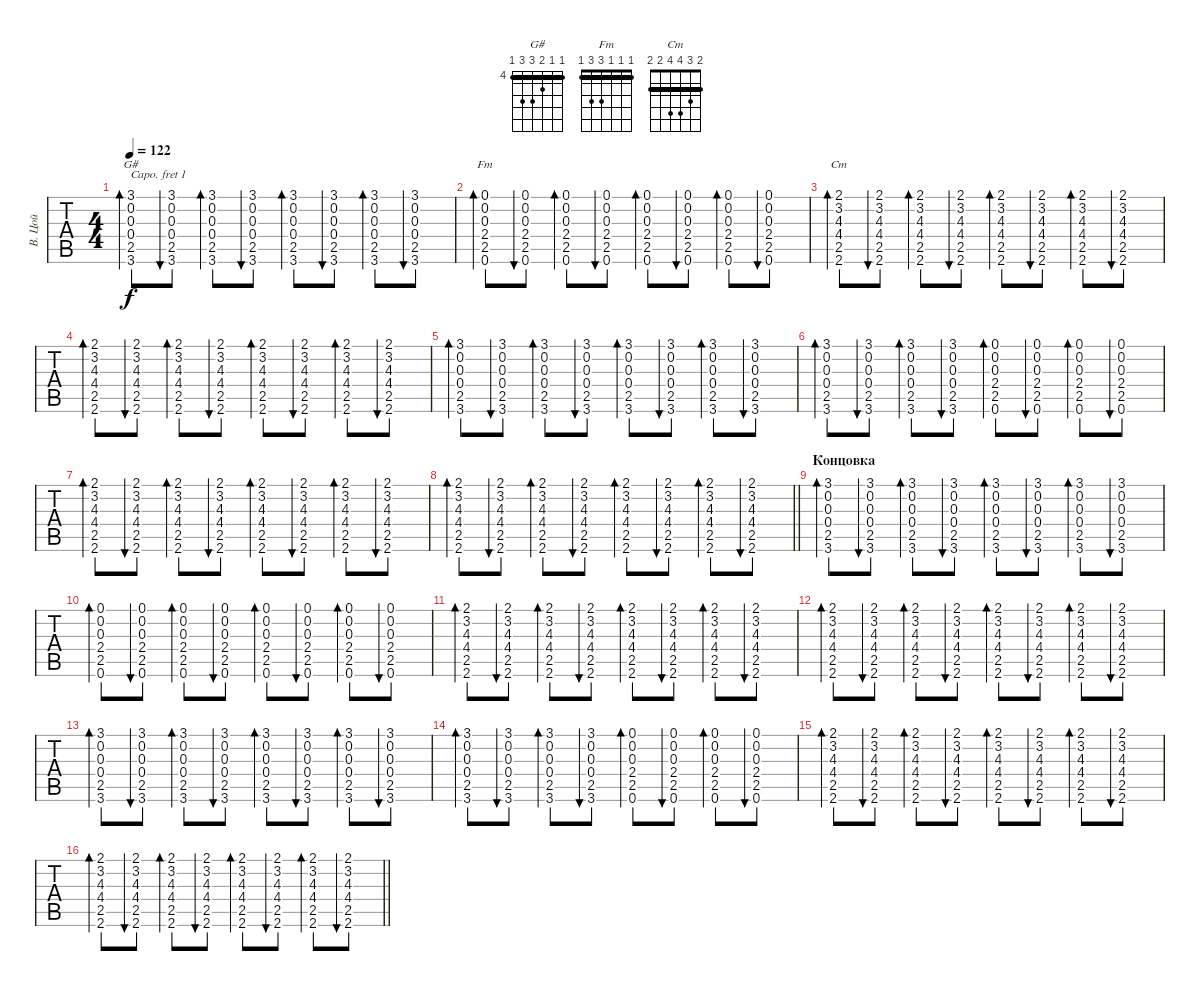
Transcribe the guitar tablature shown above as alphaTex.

\track ("В. Цой" "В. Цой") {instrument acousticguitarsteel}
\staff {tabs}
\capo 1
\tuning (E4 B3 G3 D3 A2 E2) {hide}
\chord ("G#" 4 4 5 6 6 4) {firstfret 4 barre 4}
\chord ("Fm" 1 1 1 3 3 1) {barre 1}
\chord ("Cm" 2 3 4 4 2 2) {barre 2}
\ts (4 4)
\tempo 122
\clef g2
\ks c
(3.1 0.2 0.3 0.4 2.5 3.6).8{bd 30 ch "G#" dy f} (3.1 0.2 0.3 0.4 2.5 3.6).8{bu 30} (3.1 0.2 0.3 0.4 2.5 3.6).8{bd 30} (3.1 0.2 0.3 0.4 2.5 3.6).8{bu 30} (3.1 0.2 0.3 0.4 2.5 3.6).8{bd 30} (3.1 0.2 0.3 0.4 2.5 3.6).8{bu 30} (3.1 0.2 0.3 0.4 2.5 3.6).8{bd 30} (3.1 0.2 0.3 0.4 2.5 3.6).8{bu 30} |
(0.1 0.2 0.3 2.4 2.5 0.6).8{bd 30 ch "Fm"} (0.1 0.2 0.3 2.4 2.5 0.6).8{bu 30} (0.1 0.2 0.3 2.4 2.5 0.6).8{bd 30} (0.1 0.2 0.3 2.4 2.5 0.6).8{bu 30} (0.1 0.2 0.3 2.4 2.5 0.6).8{bd 30} (0.1 0.2 0.3 2.4 2.5 0.6).8{bu 30} (0.1 0.2 0.3 2.4 2.5 0.6).8{bd 30} (0.1 0.2 0.3 2.4 2.5 0.6).8{bu 30} |
(2.1 3.2 4.3 4.4 2.5 2.6).8{bd 30 ch "Cm"} (2.1 3.2 4.3 4.4 2.5 2.6).8{bu 30} (2.1 3.2 4.3 4.4 2.5 2.6).8{bd 30} (2.1 3.2 4.3 4.4 2.5 2.6).8{bu 30} (2.1 3.2 4.3 4.4 2.5 2.6).8{bd 30} (2.1 3.2 4.3 4.4 2.5 2.6).8{bu 30} (2.1 3.2 4.3 4.4 2.5 2.6).8{bd 30} (2.1 3.2 4.3 4.4 2.5 2.6).8{bu 30} |
(2.1 3.2 4.3 4.4 2.5 2.6).8{bd 30} (2.1 3.2 4.3 4.4 2.5 2.6).8{bu 30} (2.1 3.2 4.3 4.4 2.5 2.6).8{bd 30} (2.1 3.2 4.3 4.4 2.5 2.6).8{bu 30} (2.1 3.2 4.3 4.4 2.5 2.6).8{bd 30} (2.1 3.2 4.3 4.4 2.5 2.6).8{bu 30} (2.1 3.2 4.3 4.4 2.5 2.6).8{bd 30} (2.1 3.2 4.3 4.4 2.5 2.6).8{bu 30} |
(3.1 0.2 0.3 0.4 2.5 3.6).8{bd 30} (3.1 0.2 0.3 0.4 2.5 3.6).8{bu 30} (3.1 0.2 0.3 0.4 2.5 3.6).8{bd 30} (3.1 0.2 0.3 0.4 2.5 3.6).8{bu 30} (3.1 0.2 0.3 0.4 2.5 3.6).8{bd 30} (3.1 0.2 0.3 0.4 2.5 3.6).8{bu 30} (3.1 0.2 0.3 0.4 2.5 3.6).8{bd 30} (3.1 0.2 0.3 0.4 2.5 3.6).8{bu 30} |
(3.1 0.2 0.3 0.4 2.5 3.6).8{bd 30} (3.1 0.2 0.3 0.4 2.5 3.6).8{bu 30} (3.1 0.2 0.3 0.4 2.5 3.6).8{bd 30} (3.1 0.2 0.3 0.4 2.5 3.6).8{bu 30} (0.1 0.2 0.3 2.4 2.5 0.6).8{bd 30} (0.1 0.2 0.3 2.4 2.5 0.6).8{bu 30} (0.1 0.2 0.3 2.4 2.5 0.6).8{bd 30} (0.1 0.2 0.3 2.4 2.5 0.6).8{bu 30} |
(2.1 3.2 4.3 4.4 2.5 2.6).8{bd 30} (2.1 3.2 4.3 4.4 2.5 2.6).8{bu 30} (2.1 3.2 4.3 4.4 2.5 2.6).8{bd 30} (2.1 3.2 4.3 4.4 2.5 2.6).8{bu 30} (2.1 3.2 4.3 4.4 2.5 2.6).8{bd 30} (2.1 3.2 4.3 4.4 2.5 2.6).8{bu 30} (2.1 3.2 4.3 4.4 2.5 2.6).8{bd 30} (2.1 3.2 4.3 4.4 2.5 2.6).8{bu 30} |
\barLineRight lightlight
(2.1 3.2 4.3 4.4 2.5 2.6).8{bd 30} (2.1 3.2 4.3 4.4 2.5 2.6).8{bu 30} (2.1 3.2 4.3 4.4 2.5 2.6).8{bd 30} (2.1 3.2 4.3 4.4 2.5 2.6).8{bu 30} (2.1 3.2 4.3 4.4 2.5 2.6).8{bd 30} (2.1 3.2 4.3 4.4 2.5 2.6).8{bu 30} (2.1 3.2 4.3 4.4 2.5 2.6).8{bd 30} (2.1 3.2 4.3 4.4 2.5 2.6).8{bu 30} |
\section ("" "Концовка")
(3.1 0.2 0.3 0.4 2.5 3.6).8{bd 30} (3.1 0.2 0.3 0.4 2.5 3.6).8{bu 30} (3.1 0.2 0.3 0.4 2.5 3.6).8{bd 30} (3.1 0.2 0.3 0.4 2.5 3.6).8{bu 30} (3.1 0.2 0.3 0.4 2.5 3.6).8{bd 30} (3.1 0.2 0.3 0.4 2.5 3.6).8{bu 30} (3.1 0.2 0.3 0.4 2.5 3.6).8{bd 30} (3.1 0.2 0.3 0.4 2.5 3.6).8{bu 30} |
(0.1 0.2 0.3 2.4 2.5 0.6).8{bd 30} (0.1 0.2 0.3 2.4 2.5 0.6).8{bu 30} (0.1 0.2 0.3 2.4 2.5 0.6).8{bd 30} (0.1 0.2 0.3 2.4 2.5 0.6).8{bu 30} (0.1 0.2 0.3 2.4 2.5 0.6).8{bd 30} (0.1 0.2 0.3 2.4 2.5 0.6).8{bu 30} (0.1 0.2 0.3 2.4 2.5 0.6).8{bd 30} (0.1 0.2 0.3 2.4 2.5 0.6).8{bu 30} |
(2.1 3.2 4.3 4.4 2.5 2.6).8{bd 30} (2.1 3.2 4.3 4.4 2.5 2.6).8{bu 30} (2.1 3.2 4.3 4.4 2.5 2.6).8{bd 30} (2.1 3.2 4.3 4.4 2.5 2.6).8{bu 30} (2.1 3.2 4.3 4.4 2.5 2.6).8{bd 30} (2.1 3.2 4.3 4.4 2.5 2.6).8{bu 30} (2.1 3.2 4.3 4.4 2.5 2.6).8{bd 30} (2.1 3.2 4.3 4.4 2.5 2.6).8{bu 30} |
(2.1 3.2 4.3 4.4 2.5 2.6).8{bd 30} (2.1 3.2 4.3 4.4 2.5 2.6).8{bu 30} (2.1 3.2 4.3 4.4 2.5 2.6).8{bd 30} (2.1 3.2 4.3 4.4 2.5 2.6).8{bu 30} (2.1 3.2 4.3 4.4 2.5 2.6).8{bd 30} (2.1 3.2 4.3 4.4 2.5 2.6).8{bu 30} (2.1 3.2 4.3 4.4 2.5 2.6).8{bd 30} (2.1 3.2 4.3 4.4 2.5 2.6).8{bu 30} |
(3.1 0.2 0.3 0.4 2.5 3.6).8{bd 30} (3.1 0.2 0.3 0.4 2.5 3.6).8{bu 30} (3.1 0.2 0.3 0.4 2.5 3.6).8{bd 30} (3.1 0.2 0.3 0.4 2.5 3.6).8{bu 30} (3.1 0.2 0.3 0.4 2.5 3.6).8{bd 30} (3.1 0.2 0.3 0.4 2.5 3.6).8{bu 30} (3.1 0.2 0.3 0.4 2.5 3.6).8{bd 30} (3.1 0.2 0.3 0.4 2.5 3.6).8{bu 30} |
(3.1 0.2 0.3 0.4 2.5 3.6).8{bd 30} (3.1 0.2 0.3 0.4 2.5 3.6).8{bu 30} (3.1 0.2 0.3 0.4 2.5 3.6).8{bd 30} (3.1 0.2 0.3 0.4 2.5 3.6).8{bu 30} (0.1 0.2 0.3 2.4 2.5 0.6).8{bd 30} (0.1 0.2 0.3 2.4 2.5 0.6).8{bu 30} (0.1 0.2 0.3 2.4 2.5 0.6).8{bd 30} (0.1 0.2 0.3 2.4 2.5 0.6).8{bu 30} |
(2.1 3.2 4.3 4.4 2.5 2.6).8{bd 30} (2.1 3.2 4.3 4.4 2.5 2.6).8{bu 30} (2.1 3.2 4.3 4.4 2.5 2.6).8{bd 30} (2.1 3.2 4.3 4.4 2.5 2.6).8{bu 30} (2.1 3.2 4.3 4.4 2.5 2.6).8{bd 30} (2.1 3.2 4.3 4.4 2.5 2.6).8{bu 30} (2.1 3.2 4.3 4.4 2.5 2.6).8{bd 30} (2.1 3.2 4.3 4.4 2.5 2.6).8{bu 30} |
\barLineRight lightlight
(2.1 3.2 4.3 4.4 2.5 2.6).8{bd 30} (2.1 3.2 4.3 4.4 2.5 2.6).8{bu 30} (2.1 3.2 4.3 4.4 2.5 2.6).8{bd 30} (2.1 3.2 4.3 4.4 2.5 2.6).8{bu 30} (2.1 3.2 4.3 4.4 2.5 2.6).8{bd 30} (2.1 3.2 4.3 4.4 2.5 2.6).8{bu 30} (2.1 3.2 4.3 4.4 2.5 2.6).8{bd 30} (2.1 3.2 4.3 4.4 2.5 2.6).8{bu 30}
